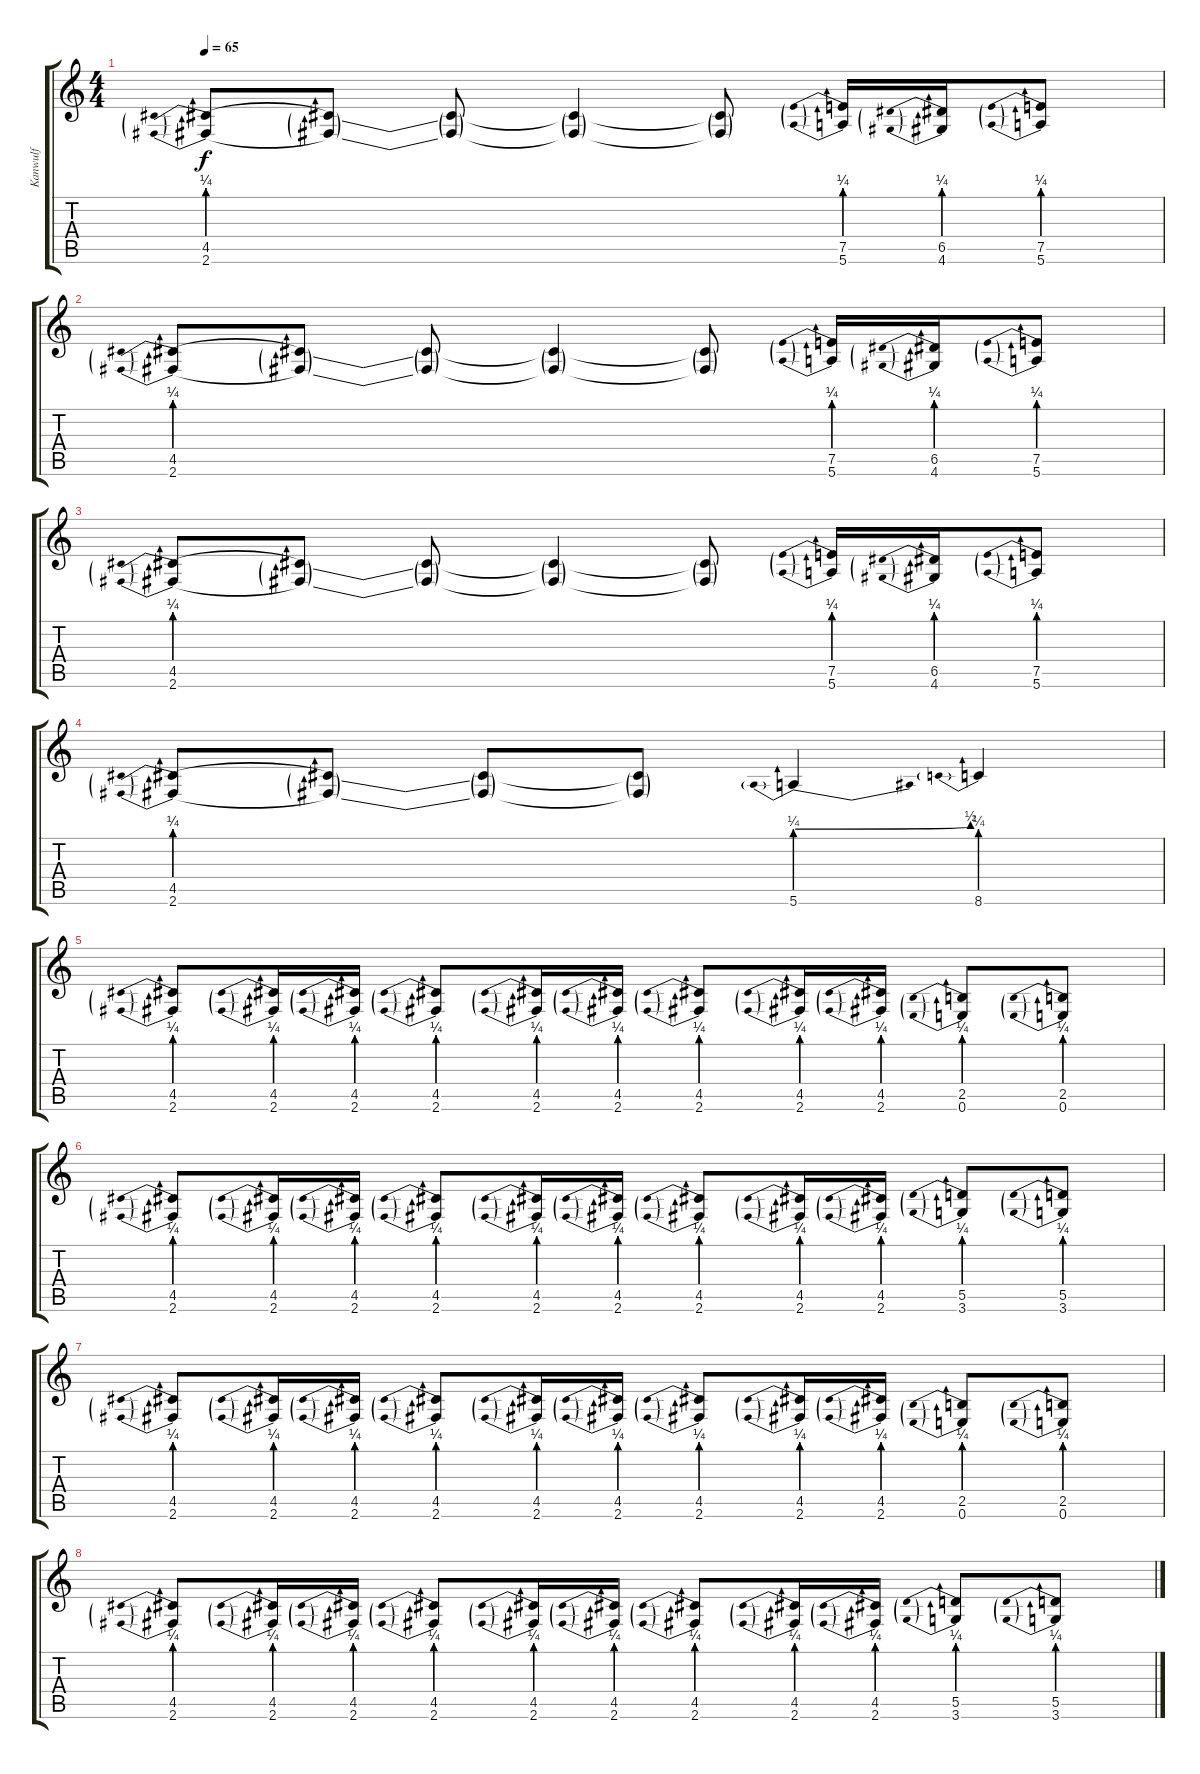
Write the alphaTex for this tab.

\track ("Kanwulf" "Kanwulf") {instrument distortionguitar}
\staff {score tabs}
\tuning (E4 B3 G3 D3 A2 E2) {hide}
\ts (4 4)
\tempo 65
\clef g2
\ks c
(4.5{be (prebend 0 1 60 1)} 2.6{be (prebend 0 1 60 1)}).8{dy f} (4.5{t} 2.6{t}).8 (4.5{t} 2.6{t}).8 (4.5{t} 2.6{t}).4 (4.5{t} 2.6{t}).8 (7.5{be (prebend 0 1 60 1)} 5.6{be (prebend 0 1 60 1)}).16 (6.5{be (prebend 0 1 60 1)} 4.6{be (prebend 0 1 60 1)}).16 (7.5{be (prebend 0 1 60 1)} 5.6{be (prebend 0 1 60 1)}).8 |
(4.5{be (prebend 0 1 60 1)} 2.6{be (prebend 0 1 60 1)}).8 (4.5{t} 2.6{t}).8 (4.5{t} 2.6{t}).8 (4.5{t} 2.6{t}).4 (4.5{t} 2.6{t}).8 (7.5{be (prebend 0 1 60 1)} 5.6{be (prebend 0 1 60 1)}).16 (6.5{be (prebend 0 1 60 1)} 4.6{be (prebend 0 1 60 1)}).16 (7.5{be (prebend 0 1 60 1)} 5.6{be (prebend 0 1 60 1)}).8 |
(4.5{be (prebend 0 1 60 1)} 2.6{be (prebend 0 1 60 1)}).8 (4.5{t} 2.6{t}).8 (4.5{t} 2.6{t}).8 (4.5{t} 2.6{t}).4 (4.5{t} 2.6{t}).8 (7.5{be (prebend 0 1 60 1)} 5.6{be (prebend 0 1 60 1)}).16 (6.5{be (prebend 0 1 60 1)} 4.6{be (prebend 0 1 60 1)}).16 (7.5{be (prebend 0 1 60 1)} 5.6{be (prebend 0 1 60 1)}).8 |
(4.5{be (prebend 0 1 60 1)} 2.6{be (prebend 0 1 60 1)}).8 (4.5{t} 2.6{t}).8 (4.5{t} 2.6{t}).8 (4.5{t} 2.6{t}).8 5.6{be (prebendbend 0 1 60 2)}.4 8.6{be (prebend 0 1 60 1)}.4 |
(4.5{be (prebend 0 1 60 1)} 2.6{be (prebend 0 1 60 1)}).8 (4.5{be (prebend 0 1 60 1)} 2.6{be (prebend 0 1 60 1)}).16 (4.5{be (prebend 0 1 60 1)} 2.6{be (prebend 0 1 60 1)}).16 (4.5{be (prebend 0 1 60 1)} 2.6{be (prebend 0 1 60 1)}).8 (4.5{be (prebend 0 1 60 1)} 2.6{be (prebend 0 1 60 1)}).16 (4.5{be (prebend 0 1 60 1)} 2.6{be (prebend 0 1 60 1)}).16 (4.5{be (prebend 0 1 60 1)} 2.6{be (prebend 0 1 60 1)}).8 (4.5{be (prebend 0 1 60 1)} 2.6{be (prebend 0 1 60 1)}).16 (4.5{be (prebend 0 1 60 1)} 2.6{be (prebend 0 1 60 1)}).16 (2.5{be (prebend 0 1 60 1)} 0.6{be (prebend 0 1 60 1)}).8 (2.5{be (prebend 0 1 60 1)} 0.6{be (prebend 0 1 60 1)}).8 |
(4.5{be (prebend 0 1 60 1)} 2.6{be (prebend 0 1 60 1)}).8 (4.5{be (prebend 0 1 60 1)} 2.6{be (prebend 0 1 60 1)}).16 (4.5{be (prebend 0 1 60 1)} 2.6{be (prebend 0 1 60 1)}).16 (4.5{be (prebend 0 1 60 1)} 2.6{be (prebend 0 1 60 1)}).8 (4.5{be (prebend 0 1 60 1)} 2.6{be (prebend 0 1 60 1)}).16 (4.5{be (prebend 0 1 60 1)} 2.6{be (prebend 0 1 60 1)}).16 (4.5{be (prebend 0 1 60 1)} 2.6{be (prebend 0 1 60 1)}).8 (4.5{be (prebend 0 1 60 1)} 2.6{be (prebend 0 1 60 1)}).16 (4.5{be (prebend 0 1 60 1)} 2.6{be (prebend 0 1 60 1)}).16 (5.5{be (prebend 0 1 60 1)} 3.6{be (prebend 0 1 60 1)}).8 (5.5{be (prebend 0 1 60 1)} 3.6{be (prebend 0 1 60 1)}).8 |
(4.5{be (prebend 0 1 60 1)} 2.6{be (prebend 0 1 60 1)}).8 (4.5{be (prebend 0 1 60 1)} 2.6{be (prebend 0 1 60 1)}).16 (4.5{be (prebend 0 1 60 1)} 2.6{be (prebend 0 1 60 1)}).16 (4.5{be (prebend 0 1 60 1)} 2.6{be (prebend 0 1 60 1)}).8 (4.5{be (prebend 0 1 60 1)} 2.6{be (prebend 0 1 60 1)}).16 (4.5{be (prebend 0 1 60 1)} 2.6{be (prebend 0 1 60 1)}).16 (4.5{be (prebend 0 1 60 1)} 2.6{be (prebend 0 1 60 1)}).8 (4.5{be (prebend 0 1 60 1)} 2.6{be (prebend 0 1 60 1)}).16 (4.5{be (prebend 0 1 60 1)} 2.6{be (prebend 0 1 60 1)}).16 (2.5{be (prebend 0 1 60 1)} 0.6{be (prebend 0 1 60 1)}).8 (2.5{be (prebend 0 1 60 1)} 0.6{be (prebend 0 1 60 1)}).8 |
(4.5{be (prebend 0 1 60 1)} 2.6{be (prebend 0 1 60 1)}).8 (4.5{be (prebend 0 1 60 1)} 2.6{be (prebend 0 1 60 1)}).16 (4.5{be (prebend 0 1 60 1)} 2.6{be (prebend 0 1 60 1)}).16 (4.5{be (prebend 0 1 60 1)} 2.6{be (prebend 0 1 60 1)}).8 (4.5{be (prebend 0 1 60 1)} 2.6{be (prebend 0 1 60 1)}).16 (4.5{be (prebend 0 1 60 1)} 2.6{be (prebend 0 1 60 1)}).16 (4.5{be (prebend 0 1 60 1)} 2.6{be (prebend 0 1 60 1)}).8 (4.5{be (prebend 0 1 60 1)} 2.6{be (prebend 0 1 60 1)}).16 (4.5{be (prebend 0 1 60 1)} 2.6{be (prebend 0 1 60 1)}).16 (5.5{be (prebend 0 1 60 1)} 3.6{be (prebend 0 1 60 1)}).8 (5.5{be (prebend 0 1 60 1)} 3.6{be (prebend 0 1 60 1)}).8
